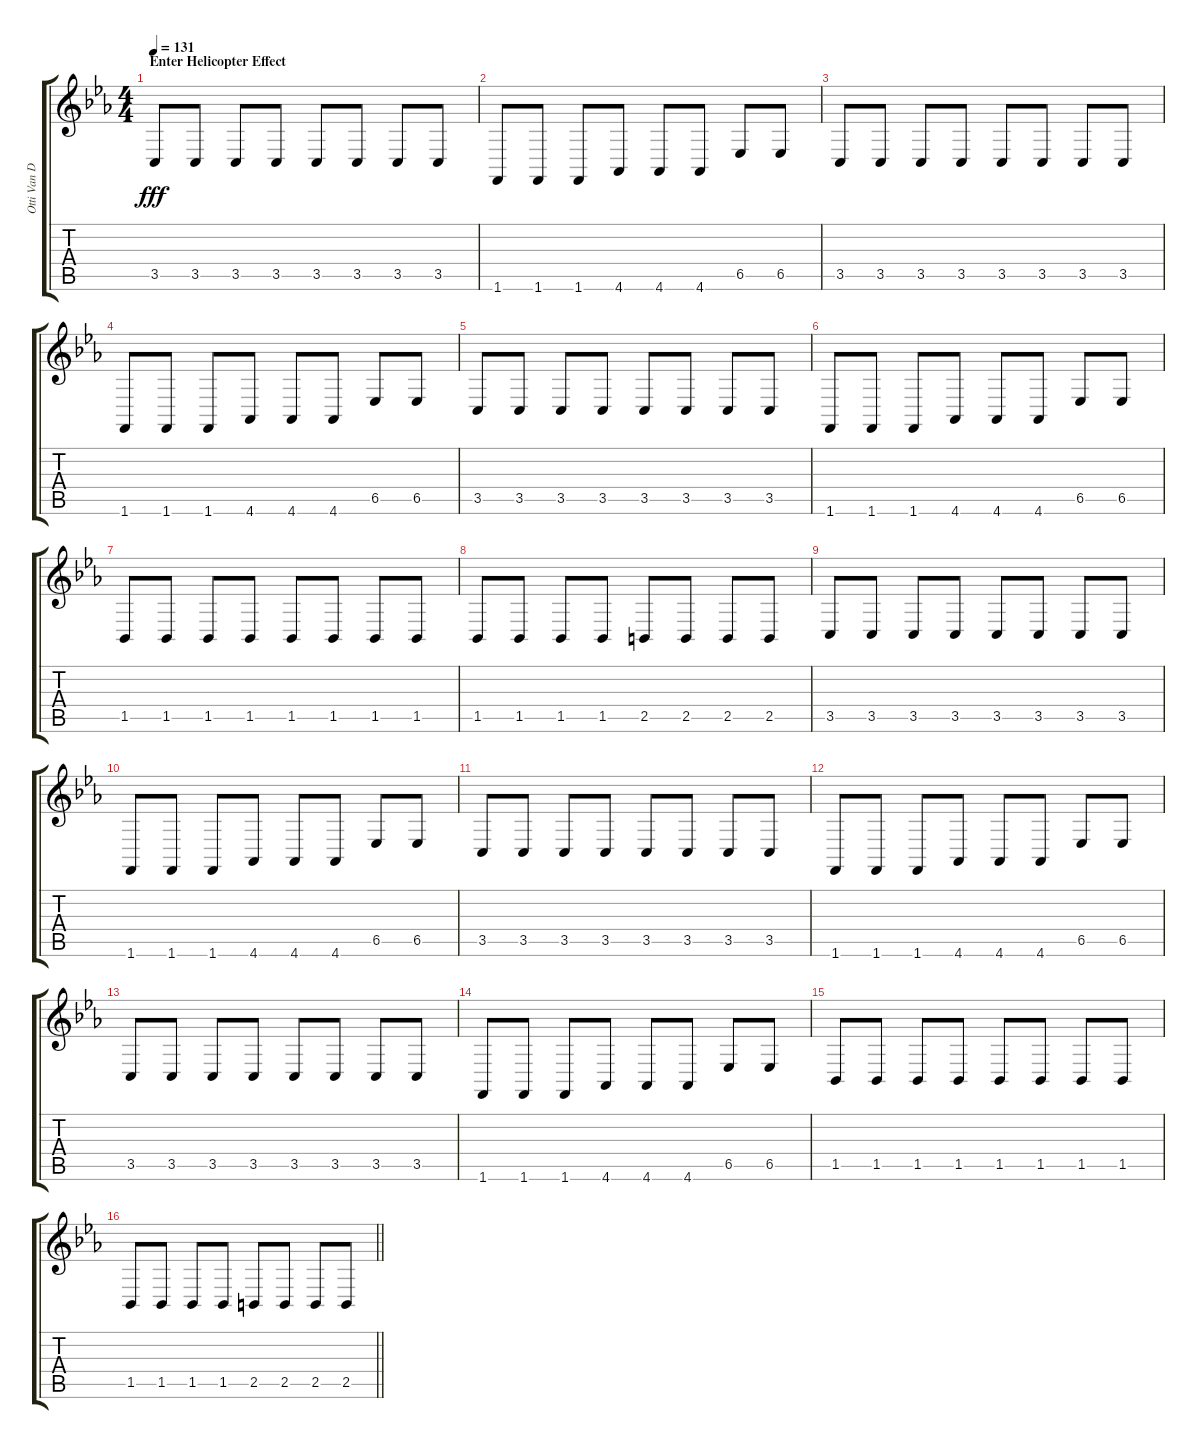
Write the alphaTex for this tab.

\track ("Otti Van Der Werf/Jeroen Swinnen (Bass L" "Otti Van D") {instrument lead1square}
\staff {score tabs}
\tuning (E4 B3 G3 D3 A2 E2) {hide}
\ts (4 4)
\section ("" "Enter Helicopter Effect")
\tempo 131
\clef g2
\ks cminor
3.5.8{dy fff} 3.5.8 3.5.8 3.5.8 3.5.8 3.5.8 3.5.8 3.5.8 |
1.6.8 1.6.8 1.6.8 4.6.8 4.6.8 4.6.8 6.5.8 6.5.8 |
3.5.8 3.5.8 3.5.8 3.5.8 3.5.8 3.5.8 3.5.8 3.5.8 |
1.6.8 1.6.8 1.6.8 4.6.8 4.6.8 4.6.8 6.5.8 6.5.8 |
3.5.8 3.5.8 3.5.8 3.5.8 3.5.8 3.5.8 3.5.8 3.5.8 |
1.6.8 1.6.8 1.6.8 4.6.8 4.6.8 4.6.8 6.5.8 6.5.8 |
1.5.8 1.5.8 1.5.8 1.5.8 1.5.8 1.5.8 1.5.8 1.5.8 |
1.5.8 1.5.8 1.5.8 1.5.8 2.5.8 2.5.8 2.5.8 2.5.8 |
3.5.8 3.5.8 3.5.8 3.5.8 3.5.8 3.5.8 3.5.8 3.5.8 |
1.6.8 1.6.8 1.6.8 4.6.8 4.6.8 4.6.8 6.5.8 6.5.8 |
3.5.8 3.5.8 3.5.8 3.5.8 3.5.8 3.5.8 3.5.8 3.5.8 |
1.6.8 1.6.8 1.6.8 4.6.8 4.6.8 4.6.8 6.5.8 6.5.8 |
3.5.8 3.5.8 3.5.8 3.5.8 3.5.8 3.5.8 3.5.8 3.5.8 |
1.6.8 1.6.8 1.6.8 4.6.8 4.6.8 4.6.8 6.5.8 6.5.8 |
1.5.8 1.5.8 1.5.8 1.5.8 1.5.8 1.5.8 1.5.8 1.5.8 |
\barLineRight lightlight
1.5.8 1.5.8 1.5.8 1.5.8 2.5.8 2.5.8 2.5.8 2.5.8
